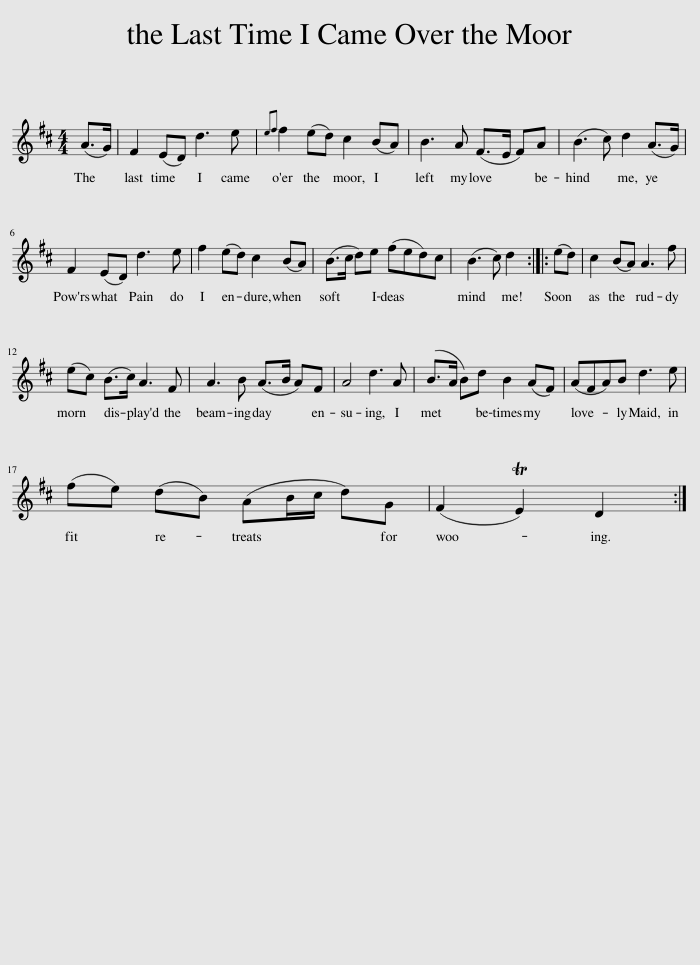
X:1
L:1/8
M:4/4
I:linebreak $
K:D
V:1 treble
V:1
 (A>G) | F2 (ED) d3 e |{ef} f2 (ed) c2 (BA) | B3 A (F>E F)A | (B3 c) d2 (A>G) |$ %5
 F2 (ED) d3 e | f2 (ed) c2 (BA) | (B>c d)e (fed)c | (B3 c) d2 :: (ed) | %10
 c2 (BA) A3 f |$ (ec) (B>c) A3 F | A3 B (A>B A)F | A4 d3 A | (B>A B)d B2 (AF) | %15
 (AFA)B d3 e |$ (fe) (dB) (AB/c/ d)G | (F2 TE2) D2 :| %18
